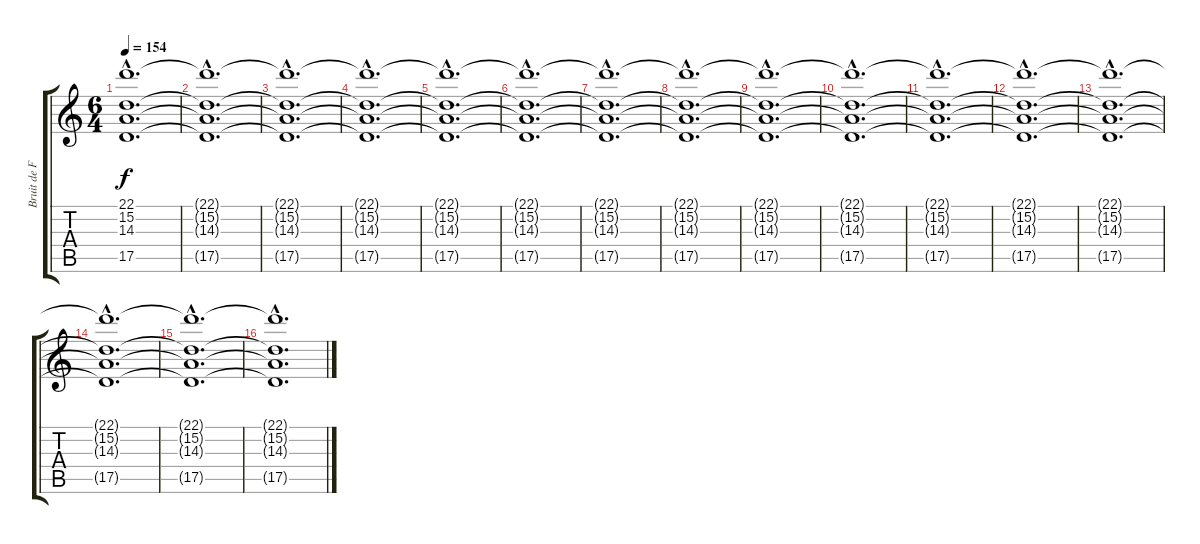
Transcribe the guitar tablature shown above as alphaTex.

\track ("Bruit de Fond (Violons)" "Bruit de F") {instrument stringensemble2}
\staff {score tabs}
\tuning (E4 B3 G3 D3 A2 E2) {hide}
\ts (6 4)
\tempo 154
\clef g2
\ks c
(22.1{hac t} 15.2{hac t} 14.3{hac t} 17.5{hac t}).1{d dy f} |
(22.1{hac t} 15.2{hac t} 14.3{hac t} 17.5{hac t}).1{d} |
(22.1{hac t} 15.2{hac t} 14.3{hac t} 17.5{hac t}).1{d} |
(22.1{hac t} 15.2{hac t} 14.3{hac t} 17.5{hac t}).1{d} |
(22.1{hac t} 15.2{hac t} 14.3{hac t} 17.5{hac t}).1{d} |
(22.1{hac t} 15.2{hac t} 14.3{hac t} 17.5{hac t}).1{d} |
(22.1{hac t} 15.2{hac t} 14.3{hac t} 17.5{hac t}).1{d} |
(22.1{hac t} 15.2{hac t} 14.3{hac t} 17.5{hac t}).1{d} |
(22.1{hac t} 15.2{hac t} 14.3{hac t} 17.5{hac t}).1{d} |
(22.1{hac t} 15.2{hac t} 14.3{hac t} 17.5{hac t}).1{d} |
(22.1{hac t} 15.2{hac t} 14.3{hac t} 17.5{hac t}).1{d} |
(22.1{hac t} 15.2{hac t} 14.3{hac t} 17.5{hac t}).1{d} |
(22.1{hac t} 15.2{hac t} 14.3{hac t} 17.5{hac t}).1{d} |
(22.1{hac t} 15.2{hac t} 14.3{hac t} 17.5{hac t}).1{d} |
(22.1{hac t} 15.2{hac t} 14.3{hac t} 17.5{hac t}).1{d} |
(22.1{hac t} 15.2{hac t} 14.3{hac t} 17.5{hac t}).1{d}
